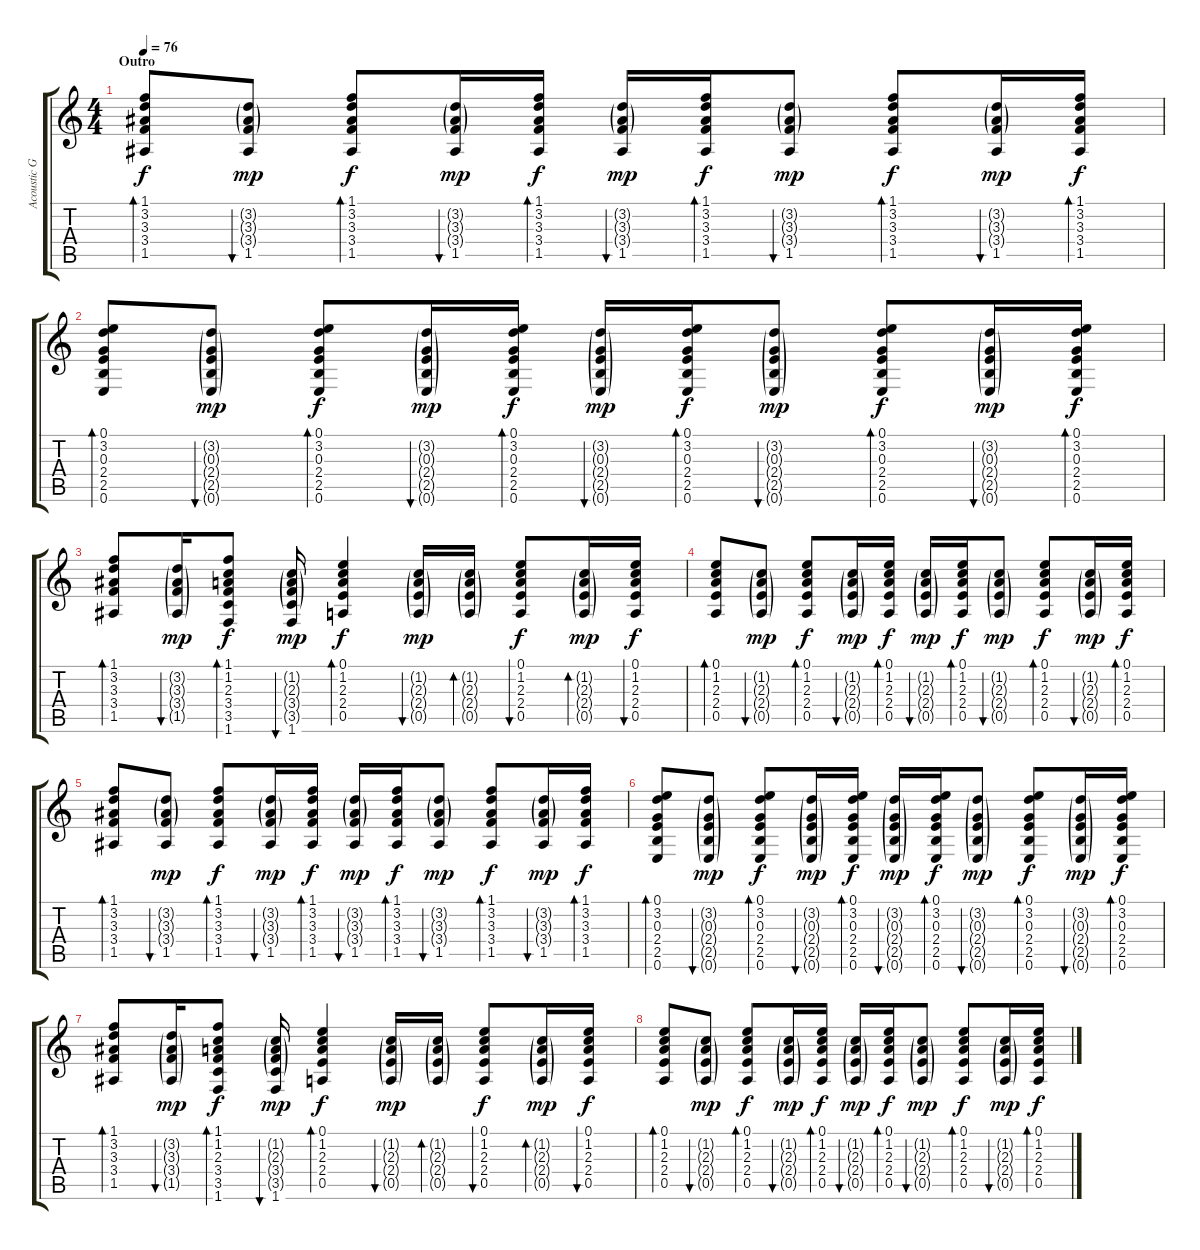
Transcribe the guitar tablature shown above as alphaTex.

\track ("Acoustic Guitar 1" "Acoustic G") {instrument acousticguitarsteel}
\staff {score tabs}
\tuning (E4 B3 G3 D3 A2 E2) {hide}
\ts (4 4)
\section ("" "Outro")
\tempo 76
\clef g2
\ks c
(1.1 3.2 3.3 3.4 1.5).8{bd 60 dy f} (3.2{g} 3.3{g} 3.4{g} 1.5).8{bu 60 dy mp} (1.1 3.2 3.3 3.4 1.5).8{bd 60 dy f} (3.2{g} 3.3{g} 3.4{g} 1.5).16{bu 60 dy mp} (1.1 3.2 3.3 3.4 1.5).16{bd 60 dy f} (3.2{g} 3.3{g} 3.4{g} 1.5).16{bu 60 dy mp} (1.1 3.2 3.3 3.4 1.5).16{bd 60 dy f} (3.2{g} 3.3{g} 3.4{g} 1.5).8{bu 60 dy mp} (1.1 3.2 3.3 3.4 1.5).8{bd 60 dy f} (3.2{g} 3.3{g} 3.4{g} 1.5).16{bu 60 dy mp} (1.1 3.2 3.3 3.4 1.5).16{bd 60 dy f} |
(0.1 3.2 0.3 2.4 2.5 0.6).8{bd 60} (3.2{g} 0.3{g} 2.4{g} 2.5{g} 0.6{g}).8{bu 60 dy mp} (0.1 3.2 0.3 2.4 2.5 0.6).8{bd 60 dy f} (3.2{g} 0.3{g} 2.4{g} 2.5{g} 0.6{g}).16{bu 60 dy mp} (0.1 3.2 0.3 2.4 2.5 0.6).16{bd 60 dy f} (3.2{g} 0.3{g} 2.4{g} 2.5{g} 0.6{g}).16{bu 60 dy mp} (0.1 3.2 0.3 2.4 2.5 0.6).16{bd 60 dy f} (3.2{g} 0.3{g} 2.4{g} 2.5{g} 0.6{g}).8{bu 60 dy mp} (0.1 3.2 0.3 2.4 2.5 0.6).8{bd 60 dy f} (3.2{g} 0.3{g} 2.4{g} 2.5{g} 0.6{g}).16{bu 60 dy mp} (0.1 3.2 0.3 2.4 2.5 0.6).16{bd 60 dy f} |
(1.1 3.2 3.3 3.4 1.5).8{bd 60} (3.2{g} 3.3{g} 3.4{g} 1.5{g}).16{bu 60 dy mp} (1.1 1.2 2.3 3.4 3.5 1.6).8{bd 60 dy f} (1.2{g} 2.3{g} 3.4{g} 3.5{g} 1.6).16{bu 60 dy mp} (0.1 1.2 2.3 2.4 0.5).4{bd 60 dy f} (1.2{g} 2.3{g} 2.4{g} 0.5{g}).16{bu 60 dy mp} (1.2{g} 2.3{g} 2.4{g} 0.5{g}).16{bd 60} (0.1 1.2 2.3 2.4 0.5).8{bu 60 dy f} (1.2{g} 2.3{g} 2.4{g} 0.5{g}).16{bd 60 dy mp} (0.1 1.2 2.3 2.4 0.5).16{bu 60 dy f} |
(0.1 1.2 2.3 2.4 0.5).8{bd 60} (1.2{g} 2.3{g} 2.4{g} 0.5{g}).8{bu 60 dy mp} (0.1 1.2 2.3 2.4 0.5).8{bd 60 dy f} (1.2{g} 2.3{g} 2.4{g} 0.5{g}).16{bu 60 dy mp} (0.1 1.2 2.3 2.4 0.5).16{bd 60 dy f} (1.2{g} 2.3{g} 2.4{g} 0.5{g}).16{bu 60 dy mp} (0.1 1.2 2.3 2.4 0.5).16{bd 60 dy f} (1.2{g} 2.3{g} 2.4{g} 0.5{g}).8{bu 60 dy mp} (0.1 1.2 2.3 2.4 0.5).8{bd 60 dy f} (1.2{g} 2.3{g} 2.4{g} 0.5{g}).16{bu 60 dy mp} (0.1 1.2 2.3 2.4 0.5).16{bd 60 dy f} |
(1.1 3.2 3.3 3.4 1.5).8{bd 60} (3.2{g} 3.3{g} 3.4{g} 1.5).8{bu 60 dy mp} (1.1 3.2 3.3 3.4 1.5).8{bd 60 dy f} (3.2{g} 3.3{g} 3.4{g} 1.5).16{bu 60 dy mp} (1.1 3.2 3.3 3.4 1.5).16{bd 60 dy f} (3.2{g} 3.3{g} 3.4{g} 1.5).16{bu 60 dy mp} (1.1 3.2 3.3 3.4 1.5).16{bd 60 dy f} (3.2{g} 3.3{g} 3.4{g} 1.5).8{bu 60 dy mp} (1.1 3.2 3.3 3.4 1.5).8{bd 60 dy f} (3.2{g} 3.3{g} 3.4{g} 1.5).16{bu 60 dy mp} (1.1 3.2 3.3 3.4 1.5).16{bd 60 dy f} |
(0.1 3.2 0.3 2.4 2.5 0.6).8{bd 60} (3.2{g} 0.3{g} 2.4{g} 2.5{g} 0.6{g}).8{bu 60 dy mp} (0.1 3.2 0.3 2.4 2.5 0.6).8{bd 60 dy f} (3.2{g} 0.3{g} 2.4{g} 2.5{g} 0.6{g}).16{bu 60 dy mp} (0.1 3.2 0.3 2.4 2.5 0.6).16{bd 60 dy f} (3.2{g} 0.3{g} 2.4{g} 2.5{g} 0.6{g}).16{bu 60 dy mp} (0.1 3.2 0.3 2.4 2.5 0.6).16{bd 60 dy f} (3.2{g} 0.3{g} 2.4{g} 2.5{g} 0.6{g}).8{bu 60 dy mp} (0.1 3.2 0.3 2.4 2.5 0.6).8{bd 60 dy f} (3.2{g} 0.3{g} 2.4{g} 2.5{g} 0.6{g}).16{bu 60 dy mp} (0.1 3.2 0.3 2.4 2.5 0.6).16{bd 60 dy f} |
(1.1 3.2 3.3 3.4 1.5).8{bd 60} (3.2{g} 3.3{g} 3.4{g} 1.5{g}).16{bu 60 dy mp} (1.1 1.2 2.3 3.4 3.5 1.6).8{bd 60 dy f} (1.2{g} 2.3{g} 3.4{g} 3.5{g} 1.6).16{bu 60 dy mp} (0.1 1.2 2.3 2.4 0.5).4{bd 60 dy f} (1.2{g} 2.3{g} 2.4{g} 0.5{g}).16{bu 60 dy mp} (1.2{g} 2.3{g} 2.4{g} 0.5{g}).16{bd 60} (0.1 1.2 2.3 2.4 0.5).8{bu 60 dy f} (1.2{g} 2.3{g} 2.4{g} 0.5{g}).16{bd 60 dy mp} (0.1 1.2 2.3 2.4 0.5).16{bu 60 dy f} |
(0.1 1.2 2.3 2.4 0.5).8{bd 60} (1.2{g} 2.3{g} 2.4{g} 0.5{g}).8{bu 60 dy mp} (0.1 1.2 2.3 2.4 0.5).8{bd 60 dy f} (1.2{g} 2.3{g} 2.4{g} 0.5{g}).16{bu 60 dy mp} (0.1 1.2 2.3 2.4 0.5).16{bd 60 dy f} (1.2{g} 2.3{g} 2.4{g} 0.5{g}).16{bu 60 dy mp} (0.1 1.2 2.3 2.4 0.5).16{bd 60 dy f} (1.2{g} 2.3{g} 2.4{g} 0.5{g}).8{bu 60 dy mp} (0.1 1.2 2.3 2.4 0.5).8{bd 60 dy f} (1.2{g} 2.3{g} 2.4{g} 0.5{g}).16{bu 60 dy mp} (0.1 1.2 2.3 2.4 0.5).16{bd 60 dy f}
